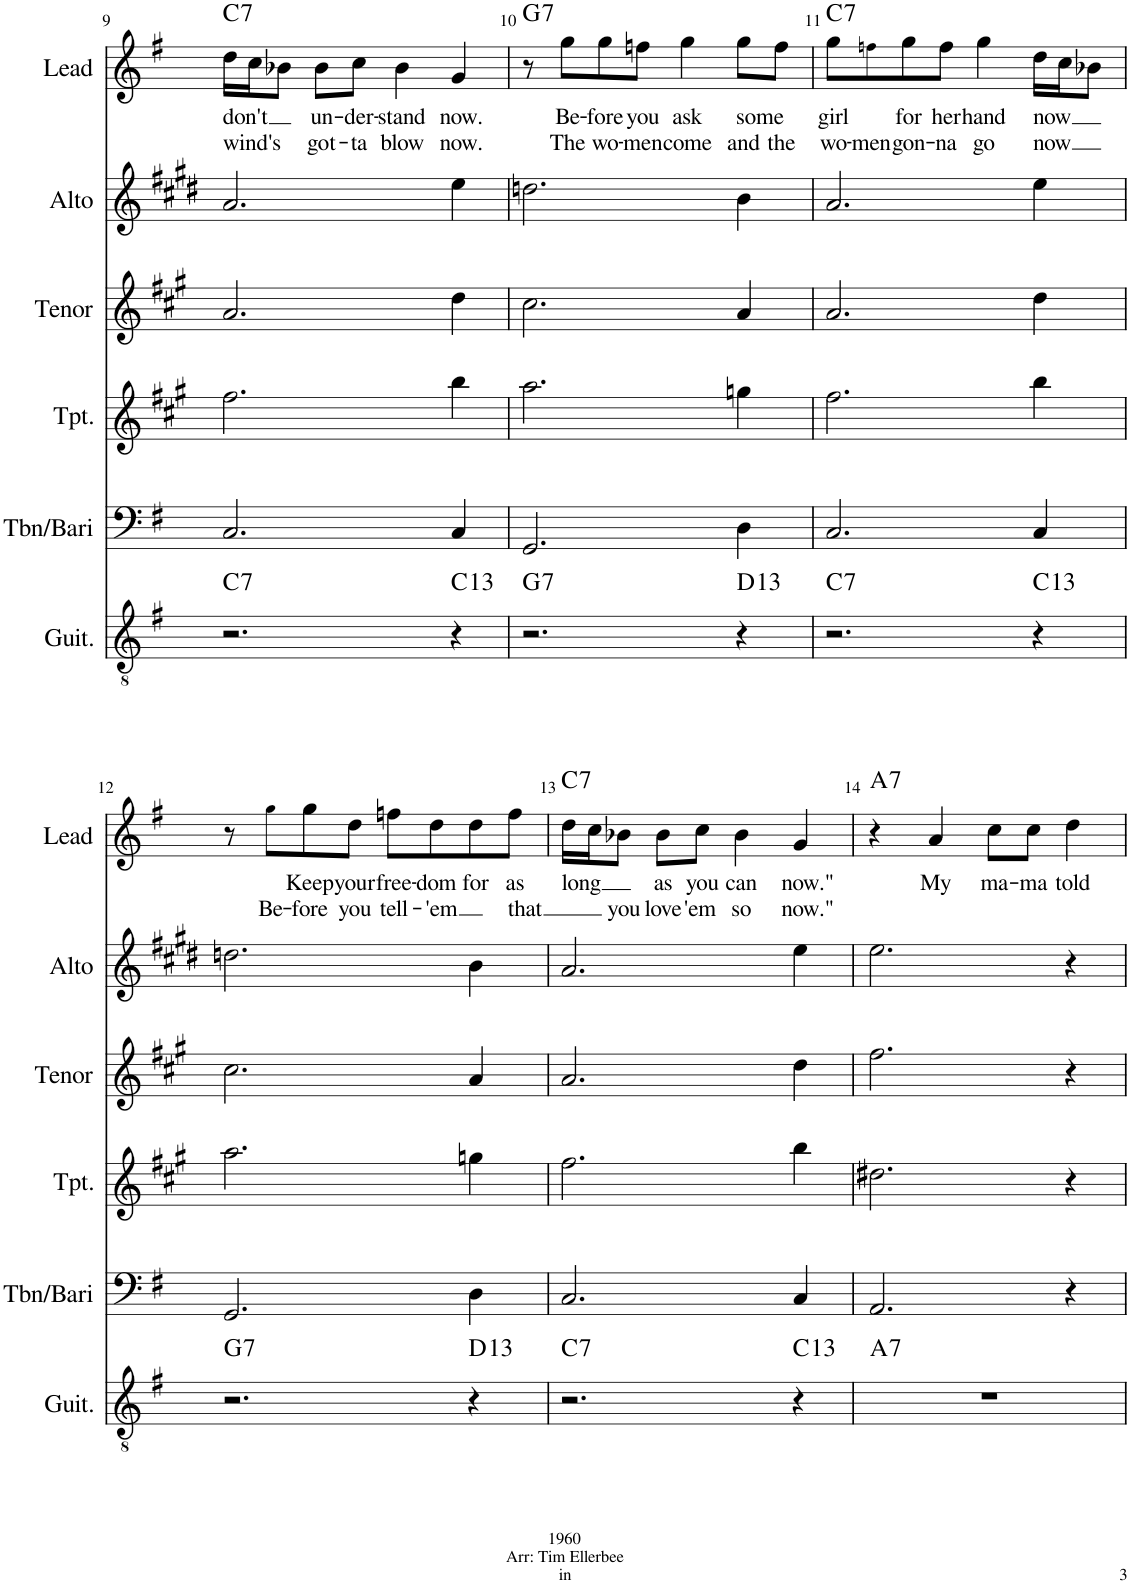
**kern	**harte	**kern	**kern	**kern	**kern	**kern	**text	**text	**harte
*part6	*part6	*part5	*part4	*part3	*part2	*part1	*part1	*part1	*part1
*staff6	*	*staff5	*staff4	*staff3	*staff2	*staff1	*staff1	*staff1	*
*I"Guitar	*	*I"Tbn/Bari	*I"Trumpet	*I"Tenor	*I"Alto	*I"Lead	*	*	*
*I'Guit.	*	*I'Tbn/Bari	*I'Tpt.	*I'Tenor	*I'Alto	*I'Lead	*	*	*
!!LO:PB:g=z
*clefGv2	*	*clefF4	*clefG2	*clefG2	*clefG2	*clefG2	*	*	*
*	*	*	*Trd1c2	*Trd8c14	*Trd5c9	*	*	*	*
*k[f#]	*	*k[f#]	*k[f#c#g#]	*k[f#c#g#]	*k[f#c#g#d#]	*k[f#]	*	*	*
*M4/4	*	*M4/4	*M4/4	*M4/4	*M4/4	*M4/4	*	*	*
=9	=9	=9	=9	=9	=9	=9	=9	=9	=9
!	!LO:H:kt=7	!	!	!	!	!	!LO:LY:b	!LO:LY:b	!LO:H:kt=7
2.r	C:7	2.C/	2.ff#\	2.a/	2.a/	16dd\LL	don't	wind's	C:7
.	.	.	.	.	.	16cc\J	.	.	.
.	.	.	.	.	.	8b-X\J	.	.	.
!	!	!	!	!	!	!	!LO:LY:b	!LO:LY:b	!
.	.	.	.	.	.	8b-\L	un-	got-	.
!	!	!	!	!	!	!	!LO:LY:b	!LO:LY:b	!
.	.	.	.	.	.	8cc\J	-der-	-ta	.
!	!	!	!	!	!	!	!LO:LY:b	!LO:LY:b	!
.	.	.	.	.	.	4b-\	-stand	blow	.
!	!LO:H:kt=13	!	!	!	!	!	!LO:LY:b	!LO:LY:b	!
4r	C:9(11,13)	4C/	4bb\	4dd\	4ee\	4g/	now.	now.	.
=10	=10	=10	=10	=10	=10	=10	=10	=10	=10
!	!LO:H:kt=7	!	!	!	!	!	!	!	!LO:H:kt=7
2.r	G:7	2.GG/	2.aa\	2.cc#\	2.ddn\	8r	.	.	G:7
!	!	!	!	!	!	!	!LO:LY:b	!LO:LY:b	!
.	.	.	.	.	.	8gg\L	Be-	The	.
!	!	!	!	!	!	!	!LO:LY:b	!LO:LY:b	!
.	.	.	.	.	.	8gg\	-fore	wo-	.
!	!	!	!	!	!	!	!LO:LY:b	!LO:LY:b	!
.	.	.	.	.	.	8ffn\J	you	-men	.
!	!	!	!	!	!	!	!LO:LY:b	!LO:LY:b	!
.	.	.	.	.	.	4gg\	ask	come	.
!	!LO:H:kt=13	!	!	!	!	!	!LO:LY:b	!LO:LY:b	!
4r	D:9(11,13)	4D\	4ggn\	4a/	4b\	8gg\L	some	and	.
!	!	!	!	!	!	!	!	!LO:LY:b	!
.	.	.	.	.	.	8ff\J	.	the	.
=11	=11	=11	=11	=11	=11	=11	=11	=11	=11
!	!LO:H:kt=7	!	!	!	!	!	!LO:LY:b	!LO:LY:b	!LO:H:kt=7
2.r	C:7	2.C/	2.ff#\	2.a/	2.a/	8gg\L	girl	wo-	C:7
!	!	!	!	!	!	!	!	!LO:LY:b	!
.	.	.	.	.	.	8ffn!\	.	-men	.
!	!	!	!	!	!	!	!LO:LY:b	!LO:LY:b	!
.	.	.	.	.	.	8gg\	for	gon-	.
!	!	!	!	!	!	!	!LO:LY:b	!LO:LY:b	!
.	.	.	.	.	.	8ff\J	her	-na	.
!	!	!	!	!	!	!	!LO:LY:b	!LO:LY:b	!
.	.	.	.	.	.	4gg\	hand	go	.
!	!LO:H:kt=13	!	!	!	!	!	!LO:LY:b	!LO:LY:b	!
4r	C:9(11,13)	4C/	4bb\	4dd\	4ee\	16dd\LL	now	now	.
.	.	.	.	.	.	16cc\J	.	.	.
.	.	.	.	.	.	8b-X\J	.	.	.
!!LO:LB:g=z
=12	=12	=12	=12	=12	=12	=12	=12	=12	=12
!	!LO:H:kt=7	!	!	!	!	!	!	!	!
2.r	G:7	2.GG/	2.aa\	2.cc#\	2.ddn\	8r	.	.	.
!	!	!	!	!	!	!	!	!LO:LY:b	!
.	.	.	.	.	.	8gg!\L	.	Be-	.
!	!	!	!	!	!	!	!LO:LY:b	!LO:LY:b	!
.	.	.	.	.	.	8gg\	Keep	-fore	.
!	!	!	!	!	!	!	!LO:LY:b	!LO:LY:b	!
.	.	.	.	.	.	8dd\J	your	you	.
!	!	!	!	!	!	!	!LO:LY:b	!LO:LY:b	!
.	.	.	.	.	.	8ffn\L	free-	tell-	.
!	!	!	!	!	!	!	!LO:LY:b	!LO:LY:b	!
.	.	.	.	.	.	8dd\	-dom	-'em	.
!	!LO:H:kt=13	!	!	!	!	!	!LO:LY:b	!	!
4r	D:9(11,13)	4D\	4ggn\	4a/	4b\	8dd\	for	.	.
!	!	!	!	!	!	!	!LO:LY:b	!LO:LY:b	!
.	.	.	.	.	.	8ff\J	as	that	.
=13	=13	=13	=13	=13	=13	=13	=13	=13	=13
!	!LO:H:kt=7	!	!	!	!	!	!LO:LY:b	!	!LO:H:kt=7
2.r	C:7	2.C/	2.ff#\	2.a/	2.a/	16dd\LL	long	.	C:7
.	.	.	.	.	.	16cc\J	.	.	.
!	!	!	!	!	!	!	!	!LO:LY:b	!
.	.	.	.	.	.	8b-X\J	.	you	.
!	!	!	!	!	!	!	!LO:LY:b	!LO:LY:b	!
.	.	.	.	.	.	8b-\L	as	love	.
!	!	!	!	!	!	!	!LO:LY:b	!LO:LY:b	!
.	.	.	.	.	.	8cc\J	you	'em	.
!	!	!	!	!	!	!	!LO:LY:b	!LO:LY:b	!
.	.	.	.	.	.	4b-\	can	so	.
!	!LO:H:kt=13	!	!	!	!	!	!LO:LY:b	!LO:LY:b	!
4r	C:9(11,13)	4C/	4bb\	4dd\	4ee\	4g/	now."	now."	.
=14	=14	=14	=14	=14	=14	=14	=14	=14	=14
!	!LO:H:kt=7	!	!	!	!	!	!	!	!LO:H:kt=7
1r	A:7	2.AA/	2.dd#X\	2.ff#\	2.ee\	4r	.	.	A:7
!	!	!	!	!	!	!	!LO:LY:b	!	!
.	.	.	.	.	.	4a/	My	.	.
!	!	!	!	!	!	!	!LO:LY:b	!	!
.	.	.	.	.	.	8cc\L	ma-	.	.
!	!	!	!	!	!	!	!LO:LY:b	!	!
.	.	.	.	.	.	8cc\J	-ma	.	.
!	!	!	!	!	!	!	!LO:LY:b	!	!
.	.	4r	4r	4r	4r	4dd\	told	.	.
=	=	=	=	=	=	=	=	=	=
*-	*-	*-	*-	*-	*-	*-	*-	*-	*-
